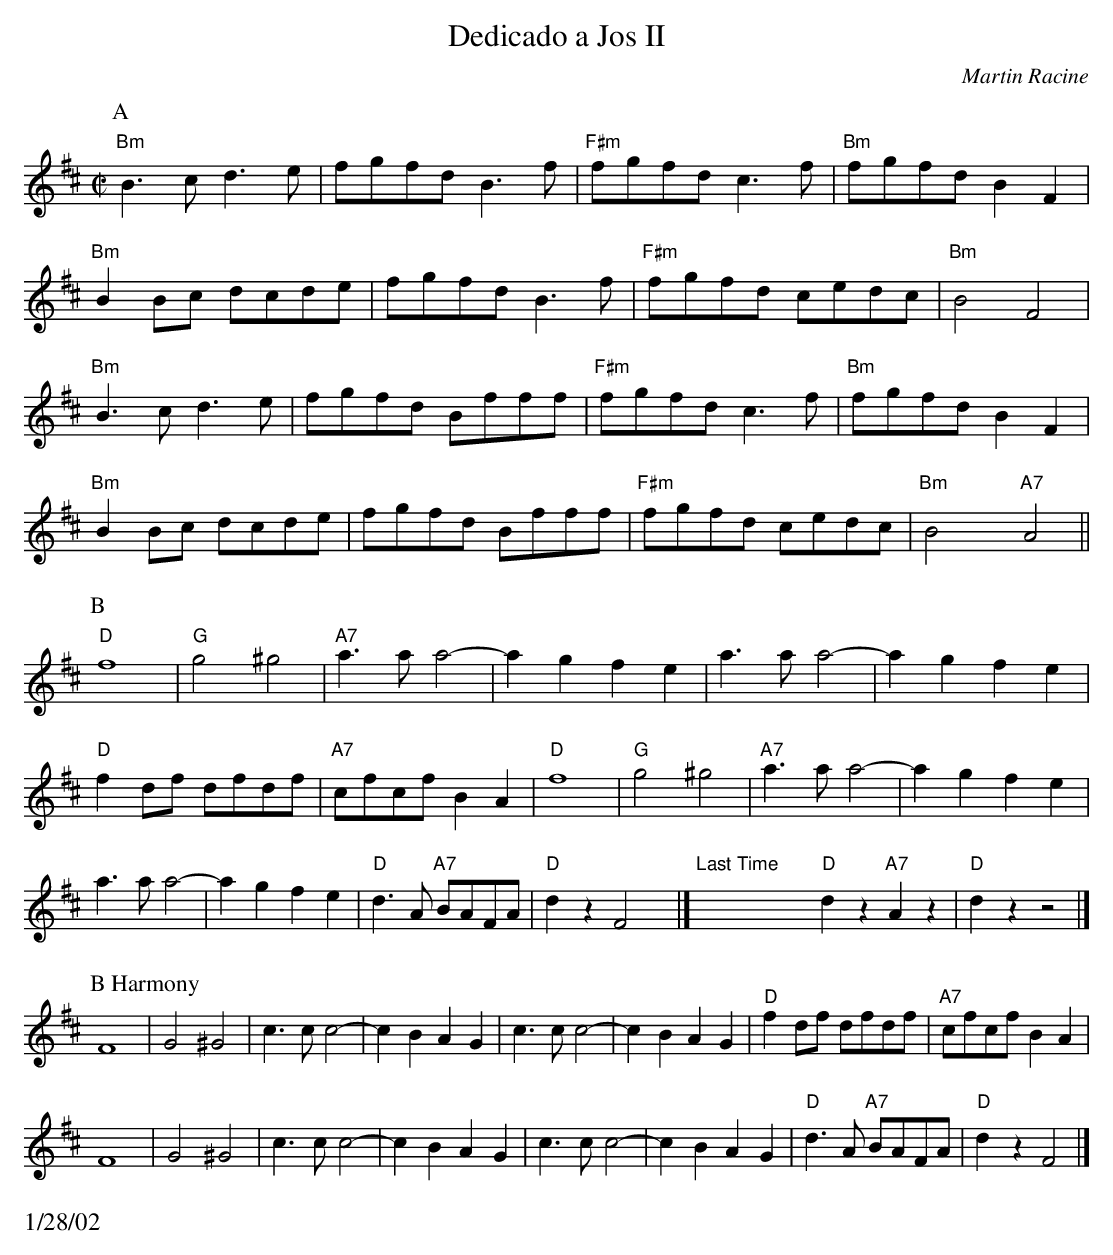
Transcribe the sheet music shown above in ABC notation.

X:1
T:Dedicado a Jos II
C:Martin Racine
M:C|
K:D
P:A
"Bm"B3c d3e   |fgfd B3f |"F#m"fgfd c3f  |"Bm"fgfd  B2F2|
"Bm"B2Bc dcde |fgfd B3f |"F#m"fgfd cedc |"Bm"B4 F4 |
"Bm"B3c d3e   |fgfd Bfff|"F#m"fgfd c3f  |"Bm"fgfd  B2F2|
"Bm"B2Bc dcde |fgfd Bfff |"F#m"fgfd cedc |"Bm"B4 x"A7"A4  ||
P: B
"D"f8 |"G"g4^g4 |"A7"a3a a4-  |a2g2 f2e2| a3a a4- |a2g2 f2e2|
"D"f2df dfdf |"A7"cfcf B2A2|"D"f8  |"G"g4^g4 |"A7"a3a a4-  |a2g2 f2e2|
a3a a4-  |a2g2 f2e2|"D"d3A "A7"BAFA  |"D"d2z2 F4x |]"Last Time"xxxxx"D"d2z2 "A7"A2z2 |"D"d2z2 z4 |]
\
P:B Harmony
F8  | G4^G4 | c3c c4- |c2B2 A2G2 | c3c c4- |c2B2 A2G2 |"D"f2df dfdf |"A7"cfcf B2A2|
F8  | G4^G4 | c3c c4- |c2B2 A2G2 | c3c c4- |c2B2 A2G2 |"D"d3A "A7"BAFA |"D"d2z2 F4   |]
